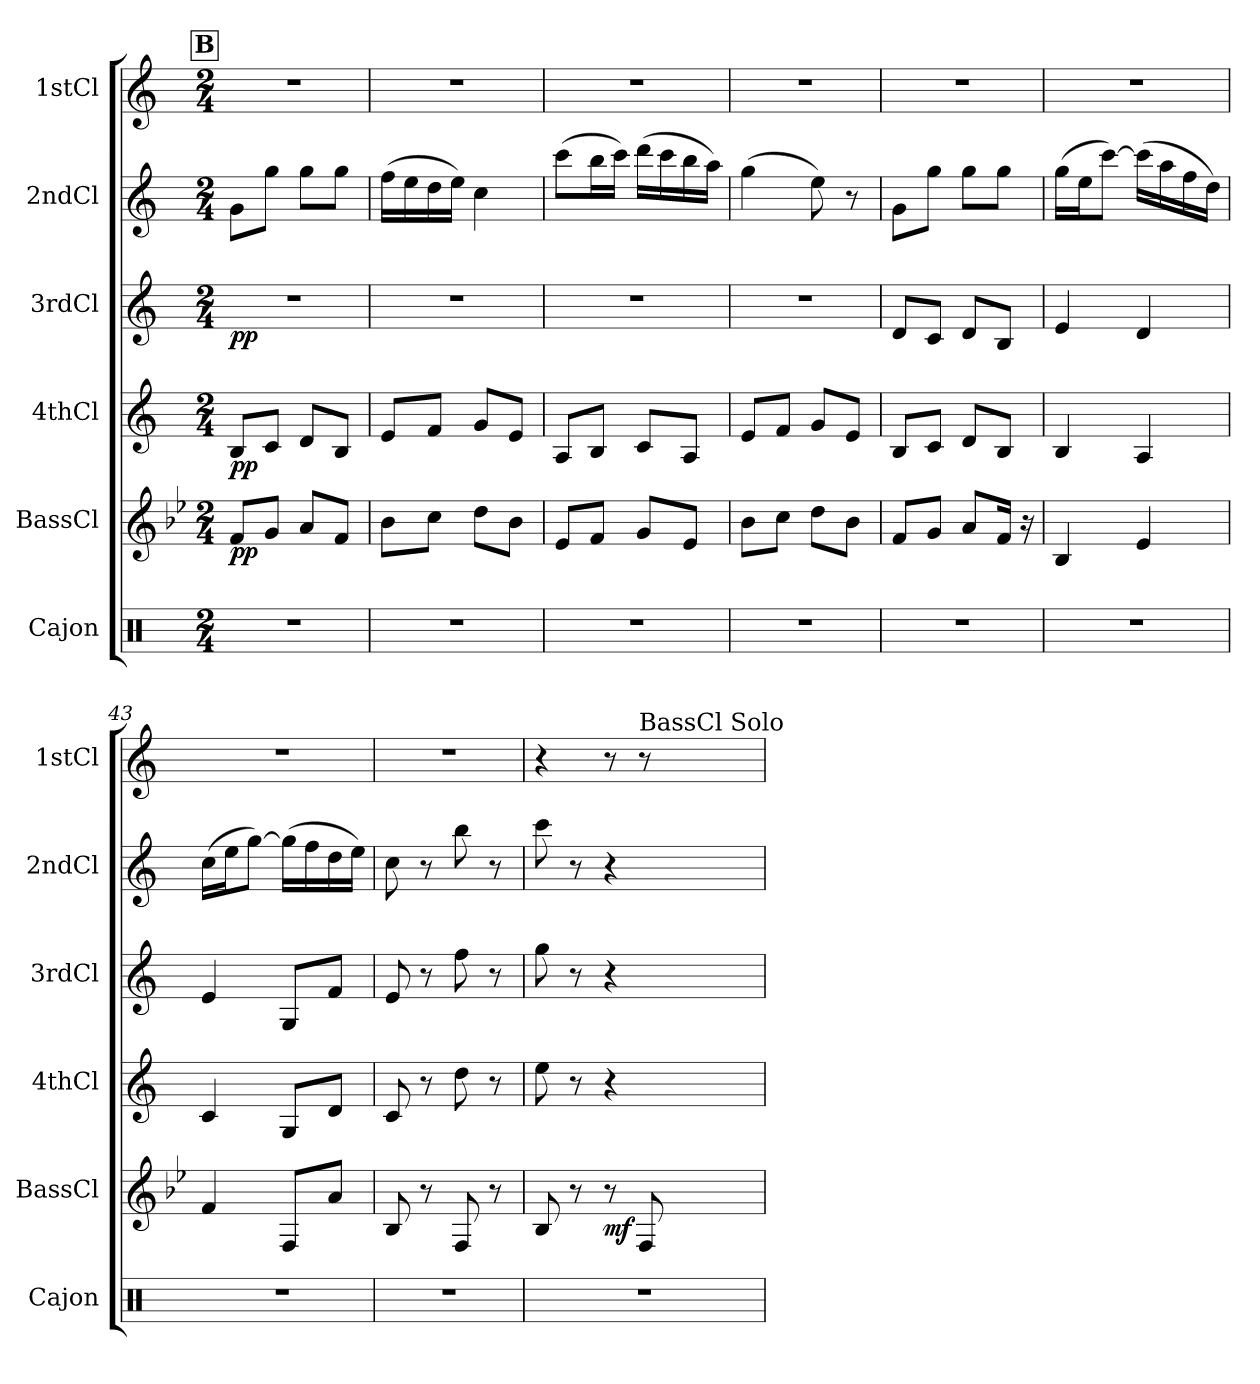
**kern	**kern	**dynam	**kern	**dynam	**kern	**dynam	**kern	**kern
*part6	*part5	*part5	*part4	*part4	*part3	*part3	*part2	*part1
*staff6	*staff5	*staff5	*staff4	*staff4	*staff3	*staff3	*staff2	*staff1
*I"Cajon	*I"BassCl	*	*I"4thCl	*	*I"3rdCl	*	*I"2ndCl	*I"1stCl
*I'Cajon	*I'BassCl	*	*I'4thCl	*	*I'3rdCl	*	*I'2ndCl	*I'1stCl
*clefX	*clefG2	*	*clefG2	*	*clefG2	*	*clefG2	*clefG2
*	*ITrd8c14	*	*ITrd1c2	*	*ITrd1c2	*	*ITrd1c2	*ITrd1c2
*k[]	*k[b-e-]	*	*k[b-e-]	*	*k[b-e-]	*	*k[b-e-]	*k[b-e-]
*M2/4	*M2/4	*	*M2/4	*	*M2/4	*	*M2/4	*M2/4
!!LO:REH:place=s1:a:B:fs=14:t=B
=37	=37	=37	=37	=37	=37	=37	=37	=37
!	!	!LO:DY:b	!	!LO:DY:b	!	!LO:DY:b	!	!
2r	8F/L	pp	8A/L	pp	2r	pp	8f\L	2r
.	8G/J	.	8B-/J	.	.	.	8ff\J	.
.	8A/L	.	8c/L	.	.	.	8ff\L	.
.	8F/J	.	8A/J	.	.	.	8ff\J	.
=38	=38	=38	=38	=38	=38	=38	=38	=38
2r	8B-\L	.	8d/L	.	2r	.	(16ee-\LL	2r
.	.	.	.	.	.	.	16dd\	.
.	8c\J	.	8e-/J	.	.	.	16cc\	.
.	.	.	.	.	.	.	16dd\JJ)	.
.	8d\L	.	8f/L	.	.	.	4b-\	.
.	8B-\J	.	8d/J	.	.	.	.	.
!!LO:LB:g=z
=39	=39	=39	=39	=39	=39	=39	=39	=39
2r	8E-/L	.	8G/L	.	2r	.	(8bb-\L	2r
.	8F/J	.	8A/J	.	.	.	16aa\L	.
.	.	.	.	.	.	.	16bb-\JJ)	.
.	8G/L	.	8B-/L	.	.	.	(16ccc\LL	.
.	.	.	.	.	.	.	16bb-\	.
.	8E-/J	.	8G/J	.	.	.	16aa\	.
.	.	.	.	.	.	.	16gg\JJ)	.
=40	=40	=40	=40	=40	=40	=40	=40	=40
2r	8B-\L	.	8d/L	.	2r	.	(4ff\	2r
.	8c\J	.	8e-/J	.	.	.	.	.
.	8d\L	.	8f/L	.	.	.	8dd\)	.
.	8B-\J	.	8d/J	.	.	.	8r	.
=41	=41	=41	=41	=41	=41	=41	=41	=41
2r	8F/L	.	8A/L	.	8c/L	.	8f\L	2r
.	8G/J	.	8B-/J	.	8B-/J	.	8ff\J	.
.	8A/L	.	8c/L	.	8c/L	.	8ff\L	.
.	16F/Jk	.	8A/J	.	8A/J	.	8ff\J	.
.	16r	.	.	.	.	.	.	.
=42	=42	=42	=42	=42	=42	=42	=42	=42
2r	4BB-/	.	4A/	.	4d/	.	(16ff\LL	2r
.	.	.	.	.	.	.	16dd\J	.
.	.	.	.	.	.	.	[8bb-\J)	.
.	4E-/	.	4G/	.	4c/	.	(16bb-\LL]	.
.	.	.	.	.	.	.	16gg\	.
.	.	.	.	.	.	.	16ee-\	.
.	.	.	.	.	.	.	16cc\JJ)	.
=43	=43	=43	=43	=43	=43	=43	=43	=43
2r	4F/	.	4B-/	.	4d/	.	(16b-\LL	2r
.	.	.	.	.	.	.	16dd\J	.
.	.	.	.	.	.	.	[8ff\J)	.
.	8FF/L	.	8F/L	.	8F/L	.	(16ff\LL]	.
.	.	.	.	.	.	.	16ee-\	.
.	8A/J	.	8c/J	.	8e-/J	.	16cc\	.
.	.	.	.	.	.	.	16dd\JJ)	.
=44	=44	=44	=44	=44	=44	=44	=44	=44
2r	8BB-/	.	8B-/	.	8d/	.	8b-\	2r
.	8r	.	8r	.	8r	.	8r	.
.	8FF/	.	8cc\	.	8ee-\	.	8aa\	.
.	8r	.	8r	.	8r	.	8r	.
!!LO:PB:g=z
=45	=45	=45	=45	=45	=45	=45	=45	=45
2r	8BB-/	.	8dd\	.	8ff\	.	8bb-\	4r
.	8r	.	8r	.	8r	.	8r	.
!	!	!LO:DY:b	!	!	!	!	!	!
.	8r	mf	4r	.	4r	.	4r	8r
!	!	!	!	!	!	!	!	!LO:TX:a:t=BassCl Solo
.	8FF/	.	.	.	.	.	.	8r
=	=	=	=	=	=	=	=	=
*-	*-	*-	*-	*-	*-	*-	*-	*-
